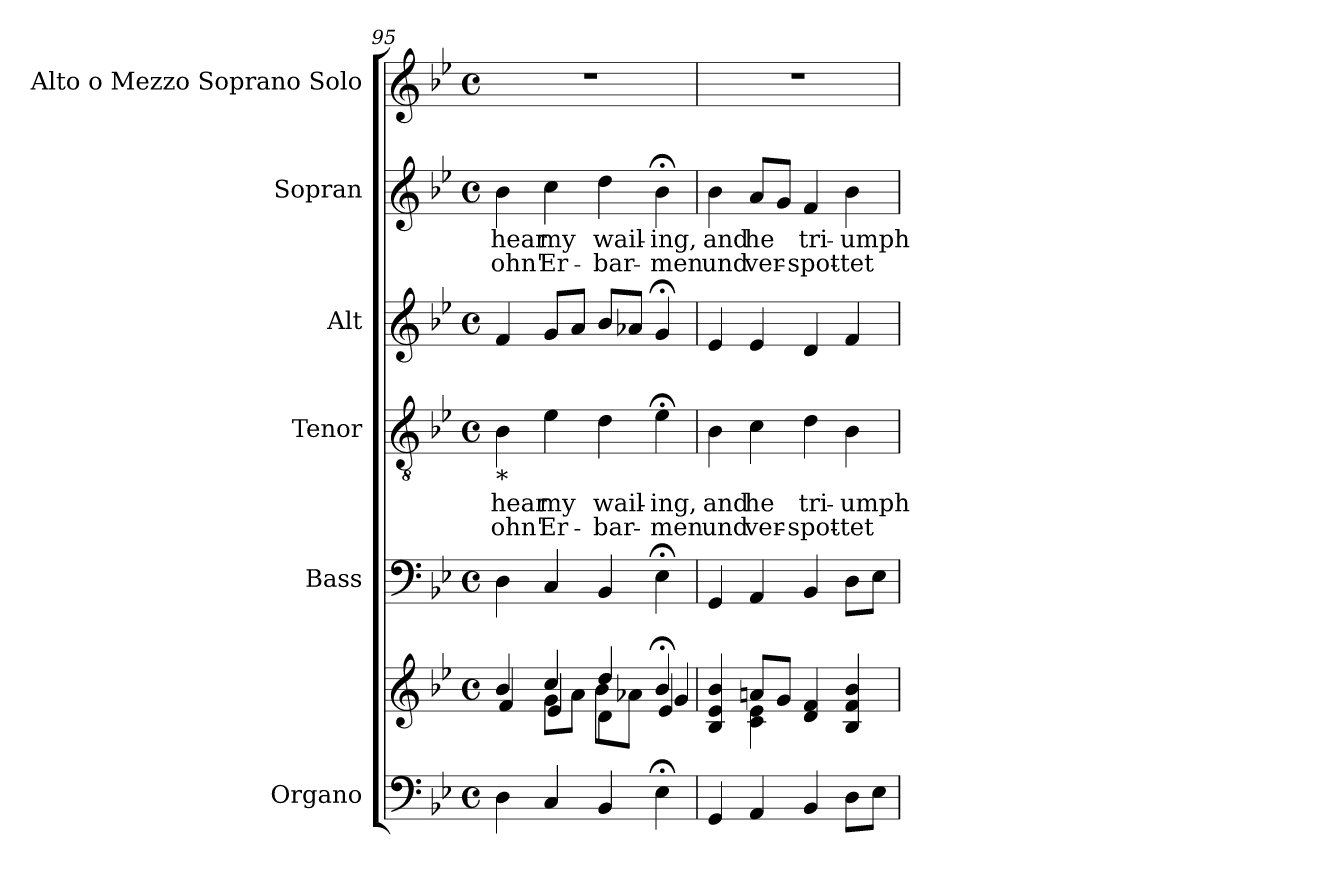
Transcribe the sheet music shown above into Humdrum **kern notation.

**kern	**kern	**kern	**kern	**text	**text	**kern	**kern	**text	**text	**kern
*part6	*part6	*part5	*part4	*part4	*part4	*part3	*part2	*part2	*part2	*part1
*staff7	*staff6	*staff5	*staff4	*staff4	*staff4	*staff3	*staff2	*staff2	*staff2	*staff1
*I"Organo	*	*I"Bass	*I"Tenor	*	*	*I"Alt	*I"Sopran	*	*	*I"Alto o Mezzo Soprano Solo
*	*	*I'B	*I'T	*	*	*I'A	*I'S	*	*	*I'S o l o
*clefF4	*clefG2	*clefF4	*clefGv2	*	*	*clefG2	*clefG2	*	*	*clefG2
*k[b-e-]	*k[b-e-]	*k[b-e-]	*k[b-e-]	*	*	*k[b-e-]	*k[b-e-]	*	*	*k[b-e-]
*M4/4	*M4/4	*M4/4	*M4/4	*	*	*M4/4	*M4/4	*	*	*M4/4
*met(c)	*met(c)	*met(c)	*met(c)	*	*	*met(c)	*met(c)	*	*	*met(c)
=95	=95	=95	=95	=95	=95	=95	=95	=95	=95	=95
*	*^	*	*	*	*	*	*	*	*	*
*	*	*^	*	*	*	*	*	*	*	*	*
!	!	!	!	!	!LO:TX:b:t=*	!	!	!	!	!	!	!
4D\	4b-/	4f/	4ryy	4D\	4B-\	hear	ohn'	4f/	4b-\	hear	ohn'	1r
4C/	4cc/	4e-/	8g\L	4C/	4e-\	my	Er-	8g/L	4cc\	my	Er-	.
.	.	.	8a\J	.	.	.	.	8a/J	.	.	.	.
4BB-/	4dd/	4d\	8b-\L	4BB-/	4d\	wail-	-bar-	8b-/L	4dd\	wail-	-bar-	.
.	.	.	8a-X\J	.	.	.	.	8a-X/J	.	.	.	.
4E-;<\	4b-;</	4e-/	4g/	4E-;<\	4e-;<\	-ing,	-men	4g;</	4b-;<\	-ing,	-men	.
*	*	*v	*v	*	*	*	*	*	*	*	*	*
=96	=96	=96	=96	=96	=96	=96	=96	=96	=96	=96	=96
4GG/	4B-/ 4e-/ 4b-/	4ryy	4GG/	4B-\	and	und	4e-/	4b-\	and	und	1r
4AA/	8an/L	4c\ 4e-\	4AA/	4c\	he	ver-	4e-/	8a/L	he	ver-	.
.	8g/J	.	.	.	.	.	.	8g/J	.	.	.
4BB-/	4d/ 4f/	2raayy	4BB-/	4d\	tri-	-spot-	4d/	4f/	tri-	-spot-	.
8D\L	4B-/ 4f/ 4b-/	.	8D\L	4B-\	-umph	-tet	4f/	4b-\	-umph	-tet	.
8E-\J	.	.	8E-\J	.	.	.	.	.	.	.	.
*	*v	*v	*	*	*	*	*	*	*	*	*
=	=	=	=	=	=	=	=	=	=	=
*-	*-	*-	*-	*-	*-	*-	*-	*-	*-	*-
